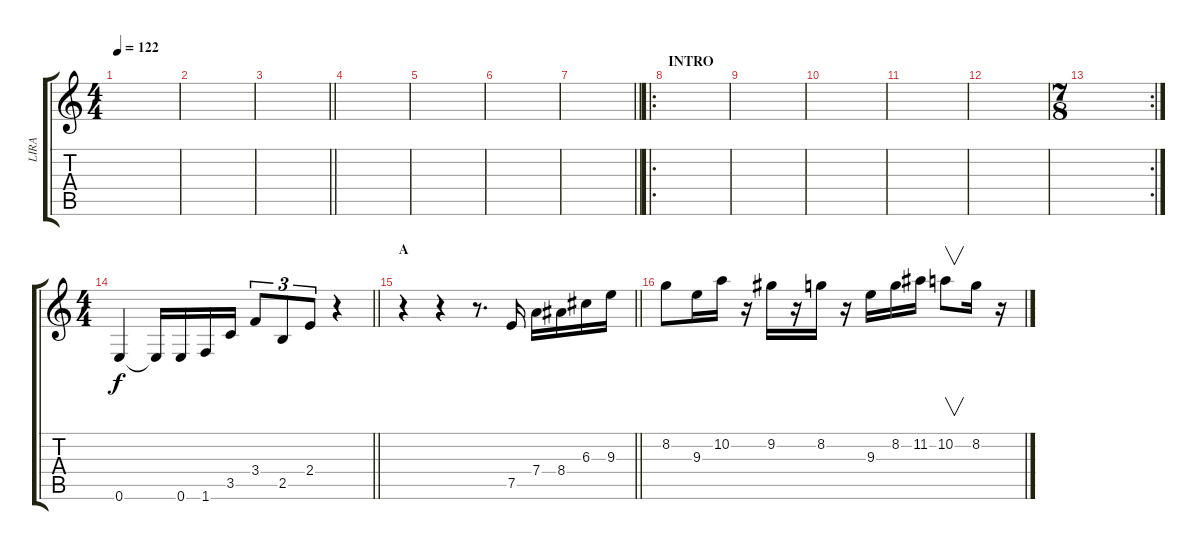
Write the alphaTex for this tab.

\track ("LIRA" "LIRA") {instrument overdrivenguitar}
\staff {score tabs}
\tuning (E4 B3 G3 D3 A2 E2) {hide}
\ts (4 4)
\tempo 122
\clef g2
\ks c
|
|
\barLineRight lightlight
|
|
|
|
\barLineRight lightlight
|
\ro
\section ("" "INTRO")
|
|
|
|
|
\rc 2
\ts (7 8)
|
\ts (4 4)
\barLineRight lightlight
0.6.4 0.6{t}.16 0.6.16 1.6.16 3.5.16 3.4.8{tu (3 2)} 2.5.8{tu (3 2)} 2.4.8{tu (3 2)} r.4 |
\section ("" "A")
\barLineRight lightlight
r.4 r.4 r.8{d} 7.5.16 7.4.16 8.4.16 6.3.16 9.3.16 |
8.2.8 9.3.16 10.2.16 r.16 9.2.16 r.16 8.2.16 r.16 9.3.16 8.2.16 11.2.16 10.2.8{v} 8.2.16 r.16
